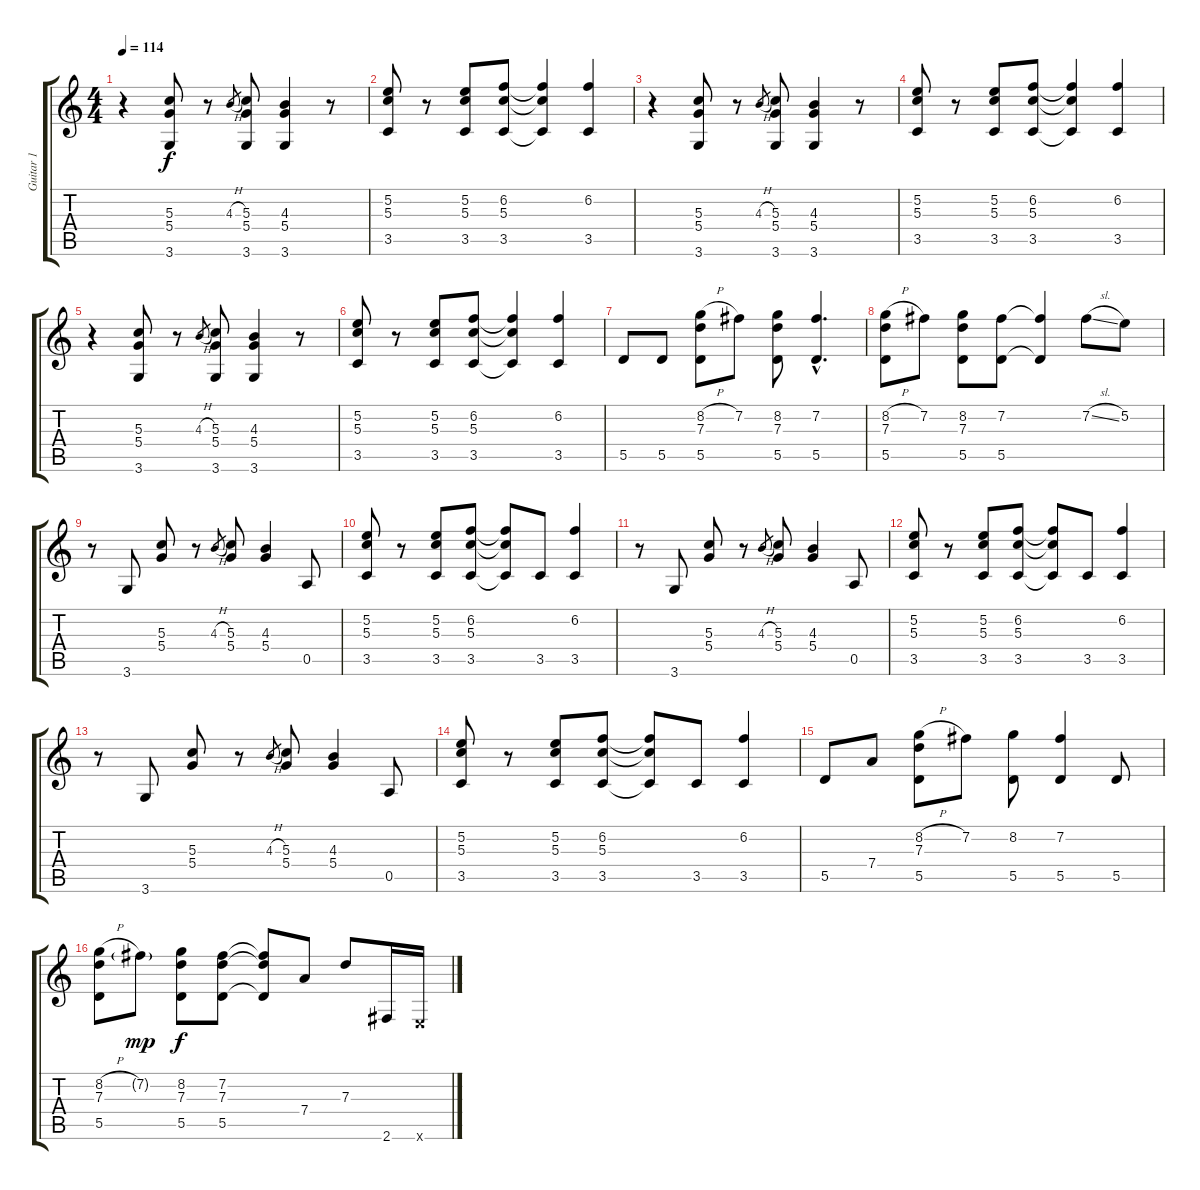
\track ("Guitar 1" "Guitar 1") {instrument overdrivenguitar}
\staff {score tabs}
\tuning (E4 B3 G3 D3 A2 E2) {hide}
\ts (4 4)
\tempo 114
\clef g2
\ks c
r.4{dy f} (5.3 5.4 3.6).8 r.8 4.3{h}.8{gr} (5.3 5.4 3.6).8 (4.3 5.4 3.6).4 r.8 |
(5.2 5.3 3.5).8 r.8 (5.2 5.3 3.5).8 (6.2 5.3 3.5).8 (6.2{t} 5.3{t} 3.5{t}).4 (6.2 3.5).4 |
r.4 (5.3 5.4 3.6).8 r.8 4.3{h}.8{gr} (5.3 5.4 3.6).8 (4.3 5.4 3.6).4 r.8 |
(5.2 5.3 3.5).8 r.8 (5.2 5.3 3.5).8 (6.2 5.3 3.5).8 (6.2{t} 5.3{t} 3.5{t}).4 (6.2 3.5).4 |
r.4 (5.3 5.4 3.6).8 r.8 4.3{h}.8{gr} (5.3 5.4 3.6).8 (4.3 5.4 3.6).4 r.8 |
(5.2 5.3 3.5).8 r.8 (5.2 5.3 3.5).8 (6.2 5.3 3.5).8 (6.2{t} 5.3{t} 3.5{t}).4 (6.2 3.5).4 |
5.5.8 5.5.8 (8.2{h} 7.3 5.5).8 7.2.8 (8.2 7.3 5.5).8 (7.2{hac} 5.5{hac}).4{d} |
(8.2{h} 7.3 5.5).8 7.2.8 (8.2 7.3 5.5).8 (7.2 5.5).8 (7.2{t} 5.5{t}).4 7.2{sl}.8 5.2.8 |
r.8 3.6.8 (5.3 5.4).8 r.8 4.3{h}.8{gr} (5.3 5.4).8 (4.3 5.4).4 0.5.8 |
(5.2 5.3 3.5).8 r.8 (5.2 5.3 3.5).8 (6.2 5.3 3.5).8 (6.2{t} 5.3{t} 3.5{t}).8 3.5.8 (6.2 3.5).4 |
r.8 3.6.8 (5.3 5.4).8 r.8 4.3{h}.8{gr} (5.3 5.4).8 (4.3 5.4).4 0.5.8 |
(5.2 5.3 3.5).8 r.8 (5.2 5.3 3.5).8 (6.2 5.3 3.5).8 (6.2{t} 5.3{t} 3.5{t}).8 3.5.8 (6.2 3.5).4 |
r.8 3.6.8 (5.3 5.4).8 r.8 4.3{h}.8{gr} (5.3 5.4).8 (4.3 5.4).4 0.5.8 |
(5.2 5.3 3.5).8 r.8 (5.2 5.3 3.5).8 (6.2 5.3 3.5).8 (6.2{t} 5.3{t} 3.5{t}).8 3.5.8 (6.2 3.5).4 |
5.5.8 7.4.8 (8.2{h} 7.3 5.5).8 7.2.8 (8.2 5.5).8 (7.2 5.5).4 5.5.8 |
(8.2{h} 7.3 5.5).8 7.2{g}.8{dy mp} (8.2 7.3 5.5).8{dy f} (7.2 7.3 5.5).8 (7.2{t} 7.3{t} 5.5{t}).8 7.4.8 7.3.8 2.6.16 0.6{x}.16
